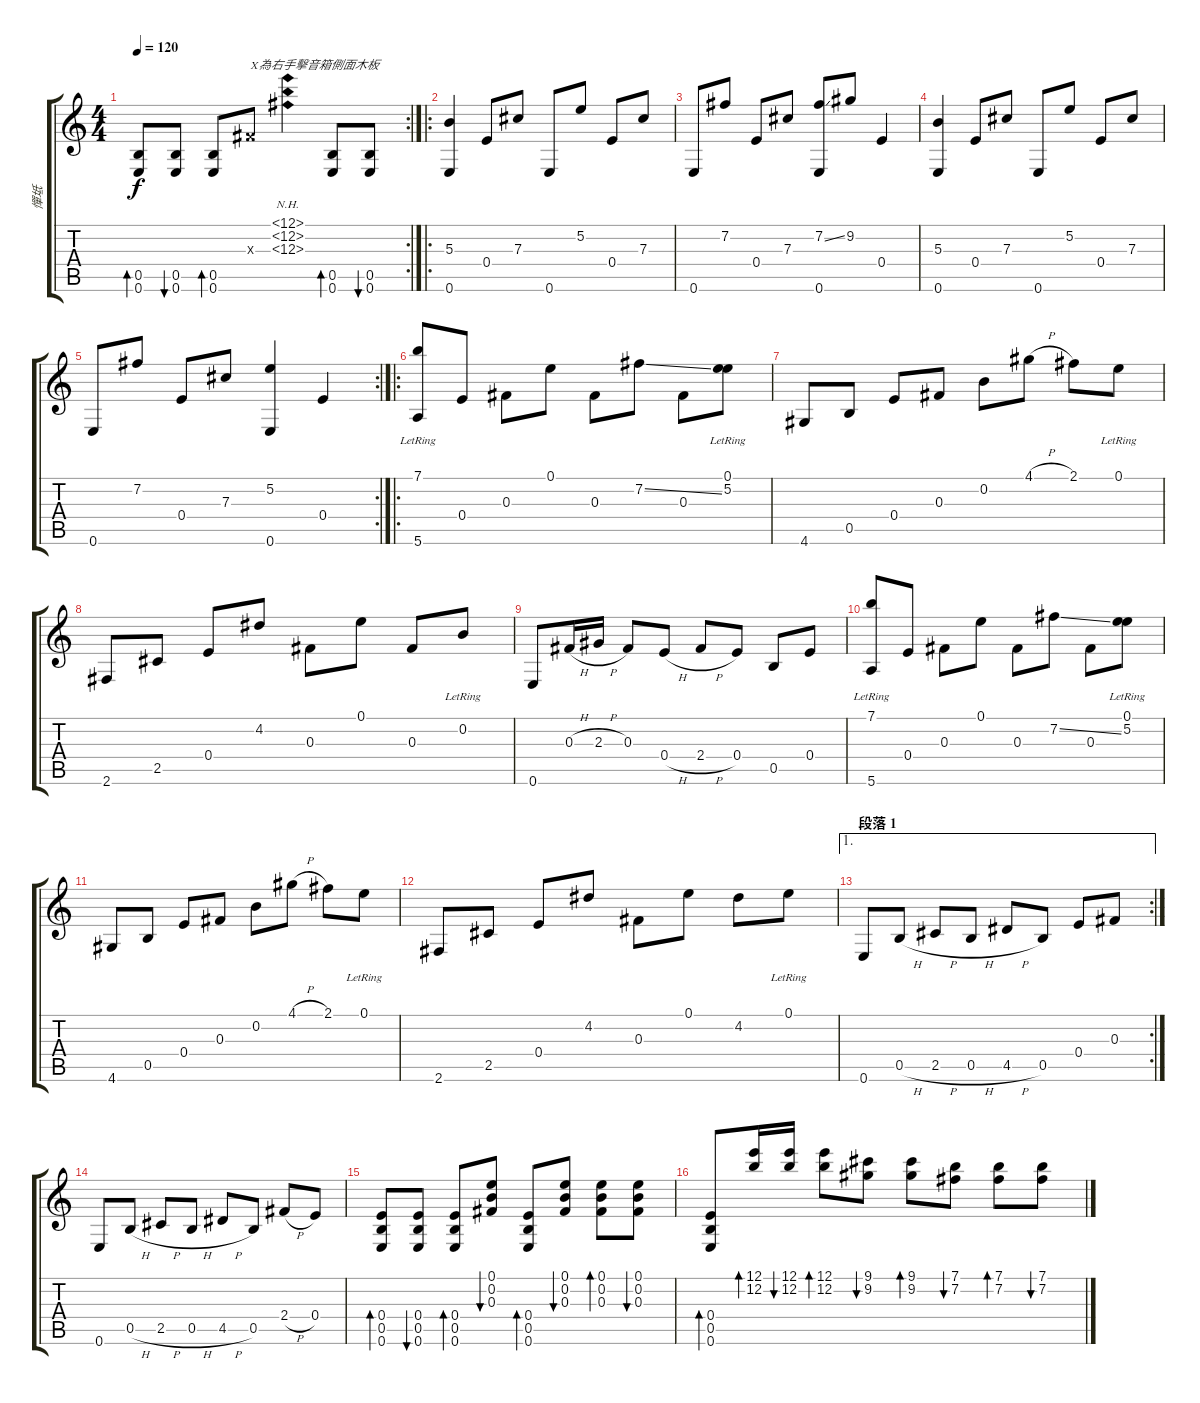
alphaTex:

\track ("憚坻" "憚坻") {instrument acousticguitarnylon}
\staff {score tabs}
\tuning (E4 B3 Gb3 E3 B2 E2) {hide}
\rc 2
\ts (4 4)
\tempo 120
\clef g2
\ks c
(0.5 0.6).8{bd 60 dy f} (0.5 0.6).8{bu 60} (0.5 0.6).8{bd 60} 0.3{x}.8{txt "X為右手擊音箱側面木板"} (12.1{nh} 12.2{nh} 12.3{nh}).4 (0.5 0.6).8{bd 60} (0.5 0.6).8{bu 60} |
\ro
(5.3 0.6).4 0.4.8 7.3.8 0.6.8 5.2.8 0.4.8 7.3.8 |
0.6.8 7.2.8 0.4.8 7.3.8 (7.2{ss} 0.6).8 9.2.8 0.4.4 |
(5.3 0.6).4 0.4.8 7.3.8 0.6.8 5.2.8 0.4.8 7.3.8 |
\rc 2
0.6.8 7.2.8 0.4.8 7.3.8 (5.2 0.6).4 0.4.4 |
\ro
(7.1{lr} 5.6).8 0.4.8 0.3.8 0.1.8 0.3.8 7.2{ss}.8 0.3.8 (0.1{lr} 5.2).8 |
4.6.8 0.5.8 0.4.8 0.3.8 0.2.8 4.1{h}.8 2.1.8 0.1{lr}.8 |
2.6.8 2.5.8 0.4.8 4.2.8 0.3.8 0.1.8 0.3.8 0.2{lr}.8 |
0.6.8 0.3{h}.16 2.3{h}.16 0.3.8 0.4{h}.8 2.4{h}.8 0.4.8 0.5.8 0.4.8 |
(7.1{lr} 5.6).8 0.4.8 0.3.8 0.1.8 0.3.8 7.2{ss}.8 0.3.8 (0.1{lr} 5.2).8 |
4.6.8 0.5.8 0.4.8 0.3.8 0.2.8 4.1{h}.8 2.1.8 0.1{lr}.8 |
2.6.8 2.5.8 0.4.8 4.2.8 0.3.8 0.1.8 4.2.8 0.1{lr}.8 |
\ae 1
\rc 2
\section ("" "段落 1")
0.6.8 0.5{h}.8 2.5{h}.8 0.5{h}.8 4.5{h}.8 0.5.8 0.4.8 0.3.8 |
0.6.8 0.5{h}.8 2.5{h}.8 0.5{h}.8 4.5{h}.8 0.5.8 2.4{h}.8 0.4.8 |
(0.4 0.5 0.6).8{bd 60} (0.4 0.5 0.6).8{bu 60} (0.4 0.5 0.6).8{bd 60} (0.1 0.2 0.3).8{bu 60} (0.4 0.5 0.6).8{bd 60} (0.1 0.2 0.3).8{bu 60} (0.1 0.2 0.3).8{bd 60} (0.1 0.2 0.3).8{bu 60} |
(0.4 0.5 0.6).8{bd 60} (12.1 12.2).16{bd 60} (12.1 12.2).16{bu 60} (12.1 12.2).8{bd 60} (9.1 9.2).8{bu 60} (9.1 9.2).8{bd 60} (7.1 7.2).8{bu 60} (7.1 7.2).8{bd 60} (7.1 7.2).8{bu 60}
